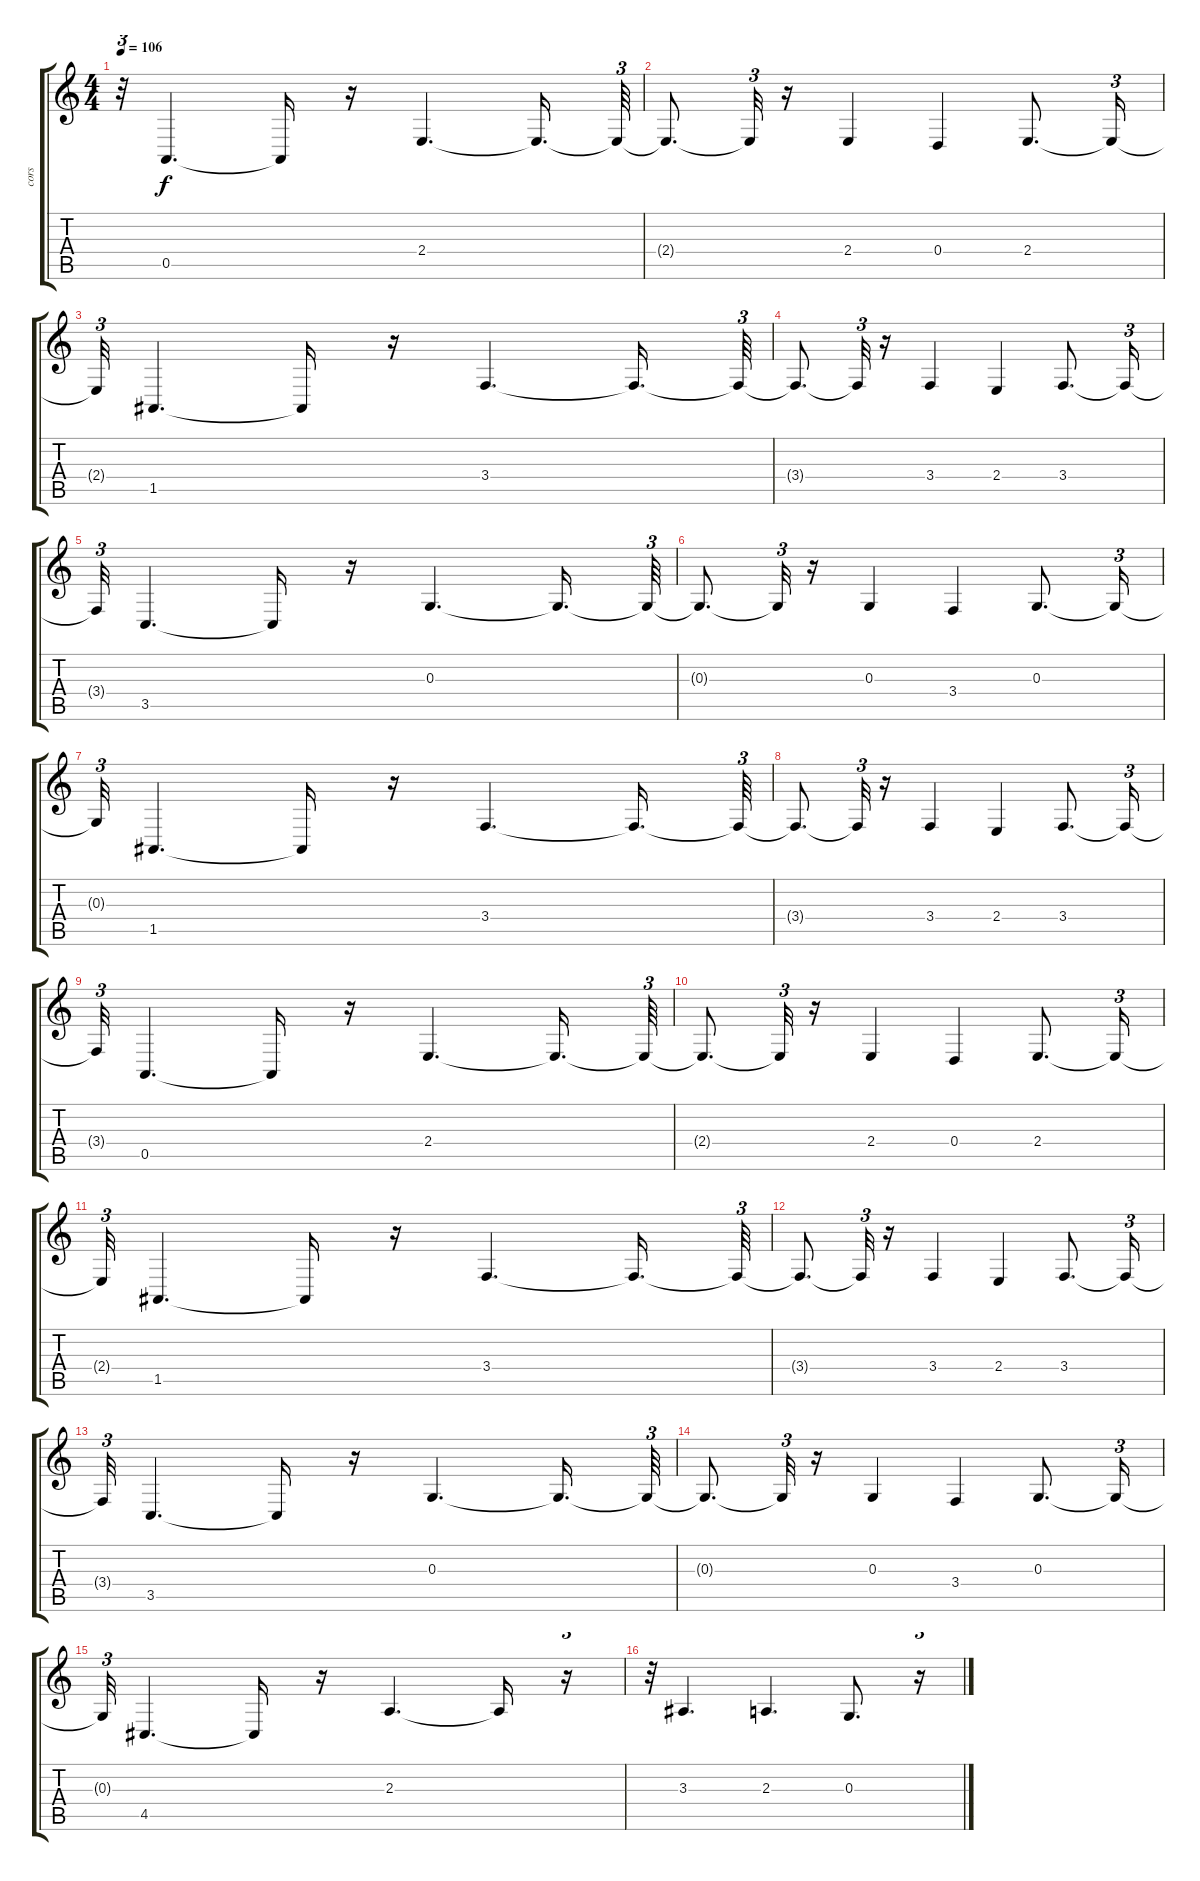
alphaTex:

\track ("cors" "cors") {instrument frenchhorn}
\staff {score tabs}
\tuning (E4 B3 G3 D3 A2 E2) {hide}
\ts (4 4)
\tempo 106
\clef g2
\ks c
r.32{tu (3 2) dy f} 0.5.4{d} 0.5{t}.16 r.16 2.4.4{d} 2.4{t}.16{d} 2.4{t}.64{tu (3 2)} |
2.4{t}.8{d} 2.4{t}.32{tu (3 2)} r.16 2.4.4 0.4.4 2.4.8{d} 2.4{t}.16{tu (3 2)} |
2.4{t}.32{tu (3 2)} 1.5.4{d} 1.5{t}.16 r.16 3.4.4{d} 3.4{t}.16{d} 3.4{t}.64{tu (3 2)} |
3.4{t}.8{d} 3.4{t}.32{tu (3 2)} r.16 3.4.4 2.4.4 3.4.8{d} 3.4{t}.16{tu (3 2)} |
3.4{t}.32{tu (3 2)} 3.5.4{d} 3.5{t}.16 r.16 0.3.4{d} 0.3{t}.16{d} 0.3{t}.64{tu (3 2)} |
0.3{t}.8{d} 0.3{t}.32{tu (3 2)} r.16 0.3.4 3.4.4 0.3.8{d} 0.3{t}.16{tu (3 2)} |
0.3{t}.32{tu (3 2)} 1.5.4{d} 1.5{t}.16 r.16 3.4.4{d} 3.4{t}.16{d} 3.4{t}.64{tu (3 2)} |
3.4{t}.8{d} 3.4{t}.32{tu (3 2)} r.16 3.4.4 2.4.4 3.4.8{d} 3.4{t}.16{tu (3 2)} |
3.4{t}.32{tu (3 2)} 0.5.4{d} 0.5{t}.16 r.16 2.4.4{d} 2.4{t}.16{d} 2.4{t}.64{tu (3 2)} |
2.4{t}.8{d} 2.4{t}.32{tu (3 2)} r.16 2.4.4 0.4.4 2.4.8{d} 2.4{t}.16{tu (3 2)} |
2.4{t}.32{tu (3 2)} 1.5.4{d} 1.5{t}.16 r.16 3.4.4{d} 3.4{t}.16{d} 3.4{t}.64{tu (3 2)} |
3.4{t}.8{d} 3.4{t}.32{tu (3 2)} r.16 3.4.4 2.4.4 3.4.8{d} 3.4{t}.16{tu (3 2)} |
3.4{t}.32{tu (3 2)} 3.5.4{d} 3.5{t}.16 r.16 0.3.4{d} 0.3{t}.16{d} 0.3{t}.64{tu (3 2)} |
0.3{t}.8{d} 0.3{t}.32{tu (3 2)} r.16 0.3.4 3.4.4 0.3.8{d} 0.3{t}.16{tu (3 2)} |
0.3{t}.32{tu (3 2)} 4.5.4{d} 4.5{t}.16 r.16 2.3.4{d} 2.3{t}.16 r.16{tu (3 2)} |
r.32{tu (3 2)} 3.3.4{d} 2.3.4{d} 0.3.8{d} r.16{tu (3 2)}
